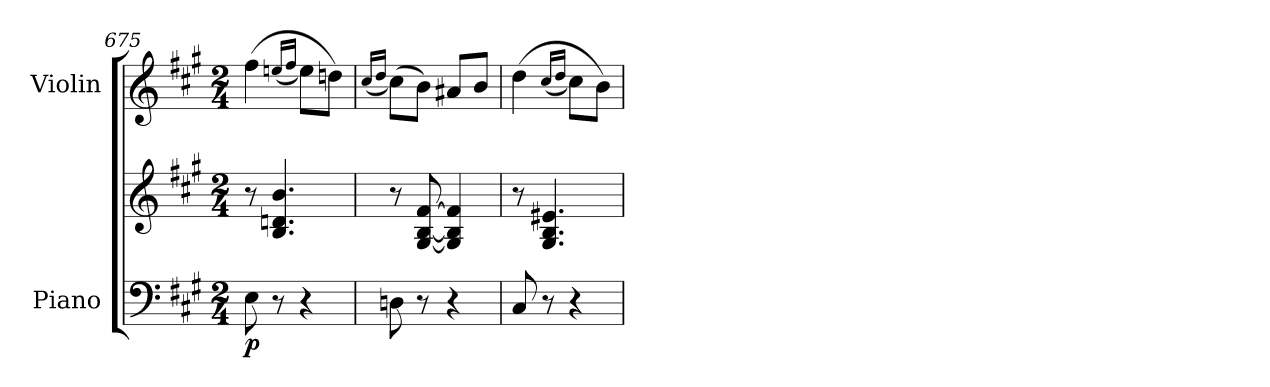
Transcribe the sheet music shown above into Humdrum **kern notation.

**kern	**kern	**dynam	**kern
*part2	*part2	*part2	*part1
*staff3	*staff2	*staff2/3	*staff1
*I"Piano	*	*	*I"Violin
*I'Pno.	*	*	*I'Vln.
!!LO:PB:g=z
*clefF4	*clefG2	*	*clefG2
*k[f#c#g#]	*k[f#c#g#]	*	*k[f#c#g#]
*M2/4	*M2/4	*	*M2/4
=675	=675	=675	=675
!	!	!LO:DY:b=2	!
8E\	8r	p	(4ff#\
8r	4.B/ 4.dn/ 4.b/	.	.
.	.	.	(16qeen/LL
.	.	.	16qff#/JJ
4r	.	.	8ee\L)
.	.	.	8ddn\J)
=676	=676	=676	=676
.	.	.	(16qcc#/LL
.	.	.	16qdd/JJ
8Dn\	8r	.	(8cc#\L)
8r	[8G#/ [8B/ [8f#/	.	8b\J)
4r	4G#/] 4B/] 4f#/]	.	8a#X/L
.	.	.	8b/J
=677	=677	=677	=677
8C#/	8r	.	(4dd\
8r	4.G#/ 4.B/ 4.e#X/	.	.
.	.	.	(16qcc#/LL
.	.	.	16qdd/JJ
4r	.	.	8cc#\L)
.	.	.	8b\J)
=	=	=	=
*-	*-	*-	*-
